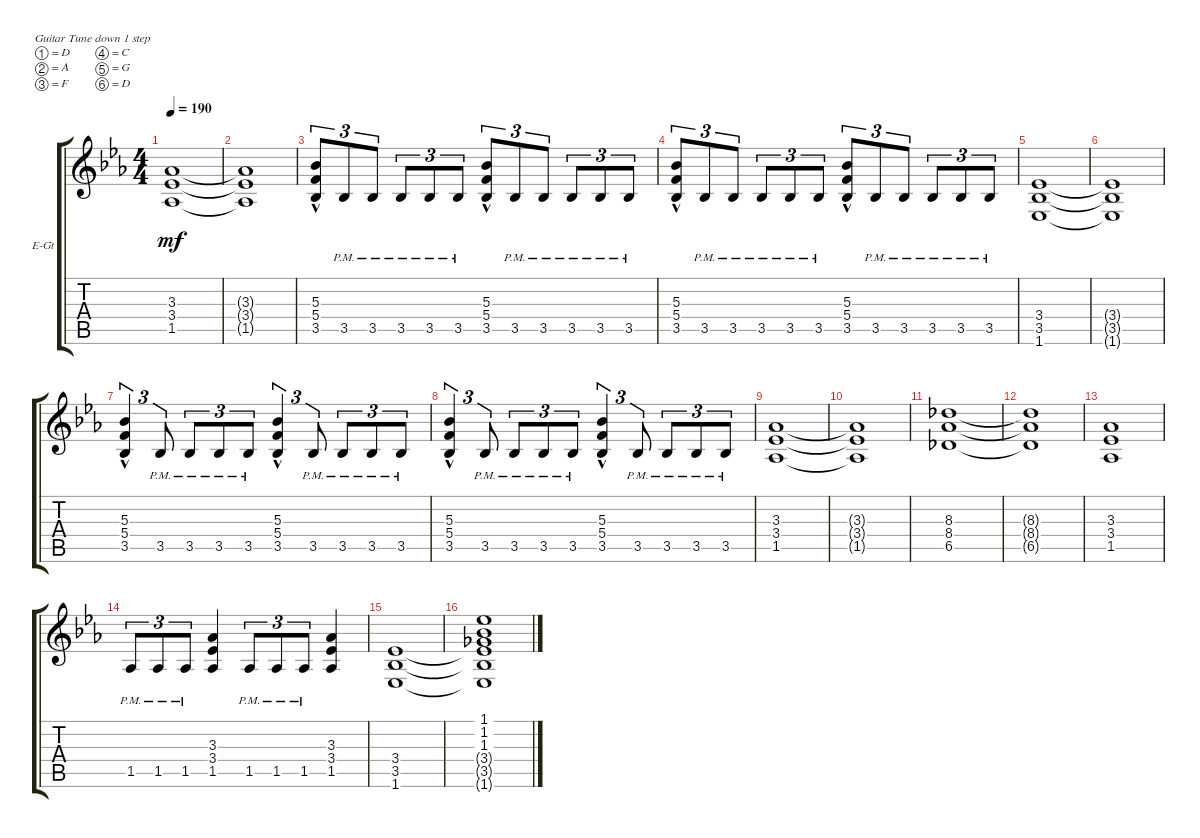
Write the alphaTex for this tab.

\defaultSystemsLayout 4
\bracketExtendMode groupsimilarinstruments
\firstSystemTrackNameOrientation horizontal
\otherSystemsTrackNameOrientation horizontal
\track ("Rithm Guitar 1" "E-Gt") {instrument distortionguitar}
\staff {score tabs}
\tuning (D4 A3 F3 C3 G2 D2)
\ts (4 4)
\tempo 190
\clef g2
\ks cminor
(1.5 3.4 3.3).1{dy mf} |
(3.4{t} 1.5{t} 3.3{t}).1 |
(5.4{hac} 3.5{hac} 5.3{hac}).8{tu (3 2)} 3.5{pm}.8{tu (3 2)} 3.5{pm}.8{tu (3 2)} 3.5{pm}.8{tu (3 2)} 3.5{pm}.8{tu (3 2)} 3.5{pm}.8{tu (3 2)} (3.5{hac} 5.4{hac} 5.3{hac}).8{tu (3 2)} 3.5{pm}.8{tu (3 2)} 3.5{pm}.8{tu (3 2)} 3.5{pm}.8{tu (3 2)} 3.5{pm}.8{tu (3 2)} 3.5{pm}.8{tu (3 2)} |
(5.4{hac} 3.5{hac} 5.3{hac}).8{tu (3 2)} 3.5{pm}.8{tu (3 2)} 3.5{pm}.8{tu (3 2)} 3.5{pm}.8{tu (3 2)} 3.5{pm}.8{tu (3 2)} 3.5{pm}.8{tu (3 2)} (3.5{hac} 5.4{hac} 5.3{hac}).8{tu (3 2)} 3.5{pm}.8{tu (3 2)} 3.5{pm}.8{tu (3 2)} 3.5{pm}.8{tu (3 2)} 3.5{pm}.8{tu (3 2)} 3.5{pm}.8{tu (3 2)} |
(3.4 3.5 1.6).1 |
(3.4{t} 3.5{t} 1.6{t}).1 |
(3.5{hac} 5.4{hac} 5.3{hac}).4{tu (3 2)} 3.5{pm}.8{tu (3 2)} 3.5{pm}.8{tu (3 2)} 3.5{pm}.8{tu (3 2)} 3.5{pm}.8{tu (3 2)} (3.5{hac} 5.4{hac} 5.3{hac}).4{tu (3 2)} 3.5{pm}.8{tu (3 2)} 3.5{pm}.8{tu (3 2)} 3.5{pm}.8{tu (3 2)} 3.5{pm}.8{tu (3 2)} |
(3.5{hac} 5.4{hac} 5.3{hac}).4{tu (3 2)} 3.5{pm}.8{tu (3 2)} 3.5{pm}.8{tu (3 2)} 3.5{pm}.8{tu (3 2)} 3.5{pm}.8{tu (3 2)} (3.5{hac} 5.4{hac} 5.3{hac}).4{tu (3 2)} 3.5{pm}.8{tu (3 2)} 3.5{pm}.8{tu (3 2)} 3.5{pm}.8{tu (3 2)} 3.5{pm}.8{tu (3 2)} |
(1.5 3.4 3.3).1 |
(1.5{t} 3.4{t} 3.3{t}).1 |
(6.5 8.4 8.3).1 |
(6.5{t} 8.4{t} 8.3{t}).1 |
(1.5 3.4 3.3).1 |
1.5{pm}.8{tu (3 2)} 1.5{pm}.8{tu (3 2)} 1.5{pm}.8{tu (3 2)} (1.5 3.4 3.3).4 1.5{pm}.8{tu (3 2)} 1.5{pm}.8{tu (3 2)} 1.5{pm}.8{tu (3 2)} (1.5 3.4 3.3).4 |
(1.6 3.5 3.4).1 |
(1.6{t} 3.5{t} 3.4{t} 1.3 1.2 1.1).1
